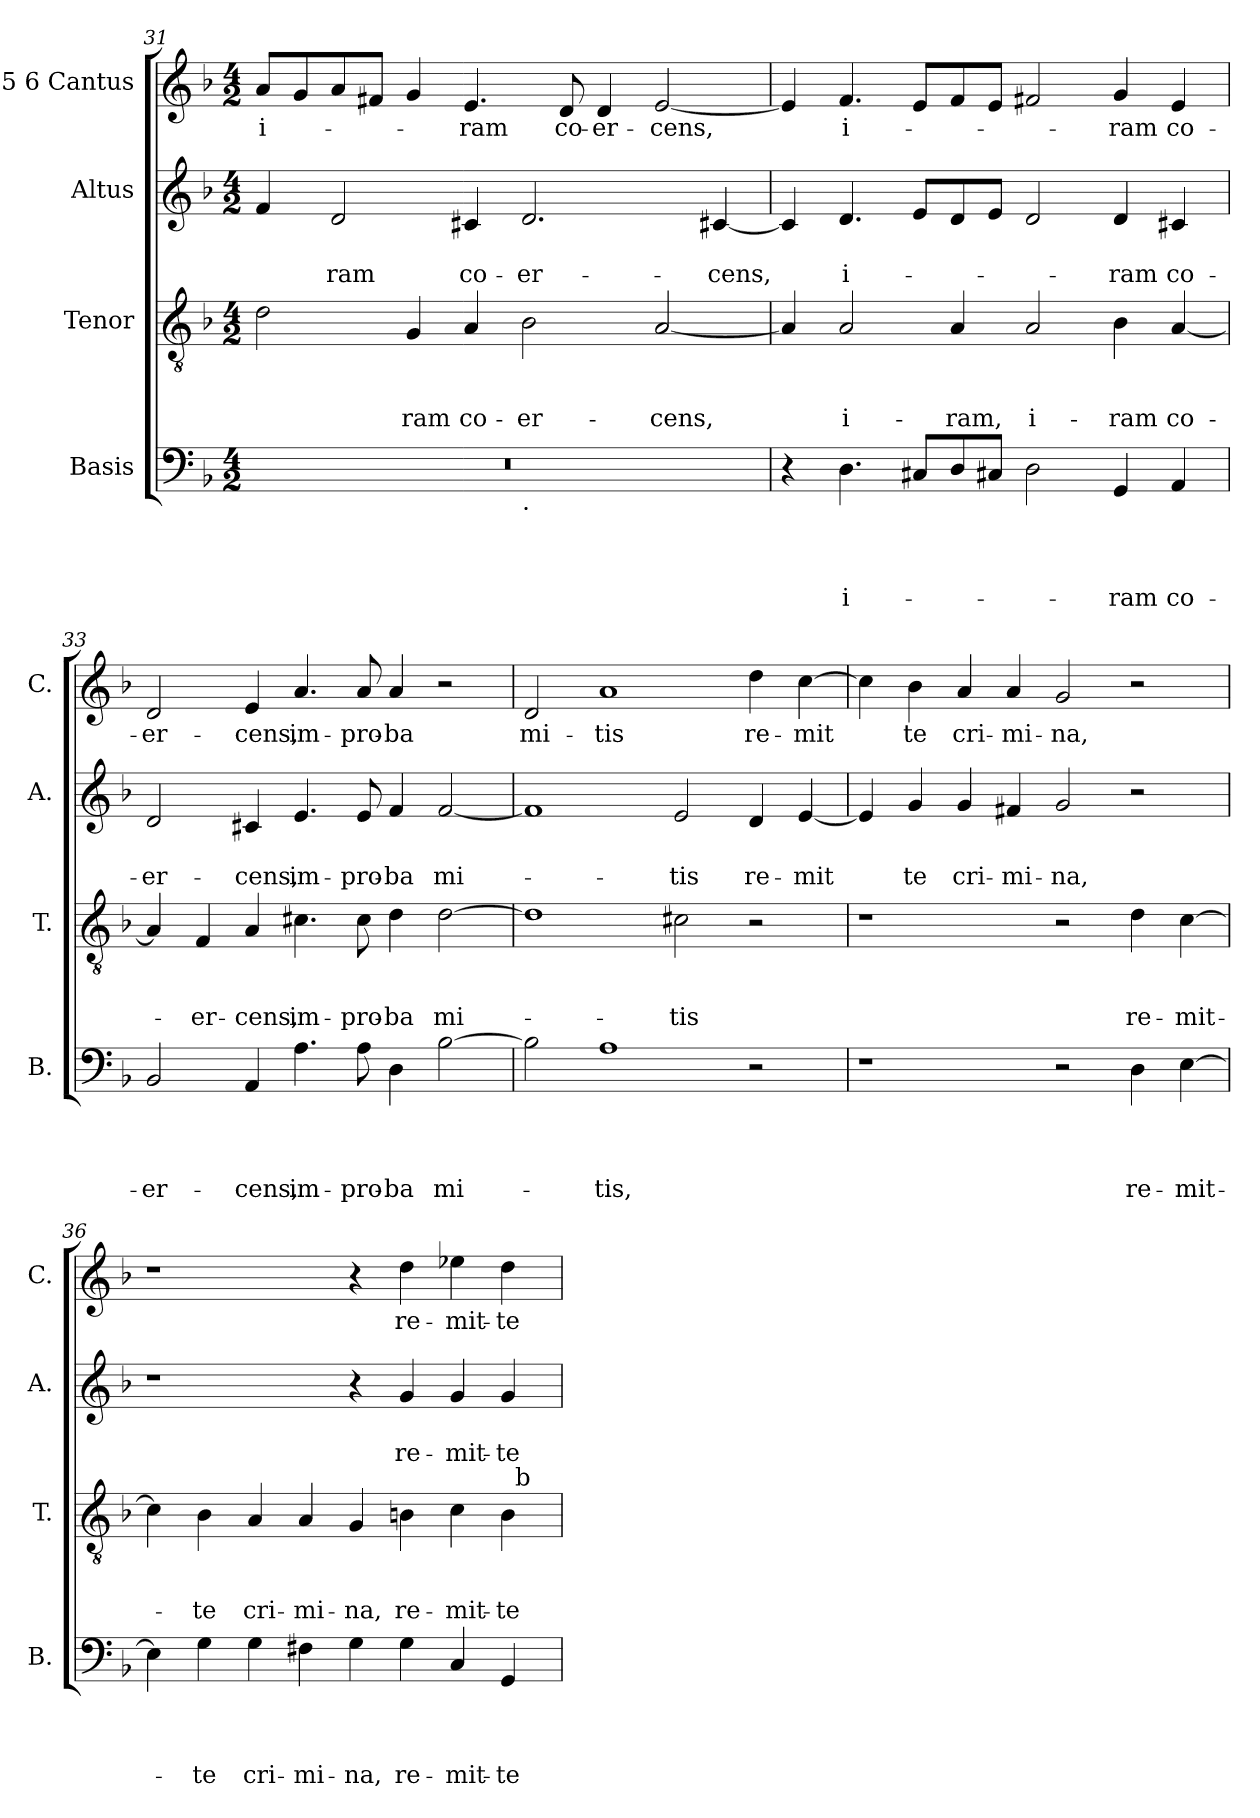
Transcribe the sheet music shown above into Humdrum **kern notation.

**kern	**text	**text	**text	**text	**kern	**text	**text	**text	**kern	**text	**text	**kern	**text
*part4	*part4	*part4	*part4	*part4	*part3	*part3	*part3	*part3	*part2	*part2	*part2	*part1	*part1
*staff4	*staff4	*staff4	*staff4	*staff4	*staff3	*staff3	*staff3	*staff3	*staff2	*staff2	*staff2	*staff1	*staff1
*I"Basis	*	*	*	*	*I"Tenor	*	*	*	*I"Altus	*	*	*I"5 6 Cantus	*
*I'B.	*	*	*	*	*I'T.	*	*	*	*I'A.	*	*	*I'C.	*
!!LO:LB:g=z
*clefF4	*	*	*	*	*clefGv2	*	*	*	*clefG2	*	*	*clefG2	*
*k[b-]	*	*	*	*	*k[b-]	*	*	*	*k[b-]	*	*	*k[b-]	*
*F:	*	*	*	*	*F:	*	*	*	*F:	*	*	*F:	*
*M4/2	*	*	*	*	*M4/2	*	*	*	*M4/2	*	*	*M4/2	*
=31	=31	=31	=31	=31	=31	=31	=31	=31	=31	=31	=31	=31	=31
!	!	!	!	!	!	!	!	!	!	!	!	!	!LO:LY:b:rj
*^	*	*	*	*	*	*	*	*	*	*	*	*	*
0r	1ryy	.	.	.	.	2d\	.	.	.	4f/	.	.	8a/L	i-
.	.	.	.	.	.	.	.	.	.	.	.	.	8g/	.
!	!	!	!	!	!	!	!	!	!	!	!	!LO:LY:b	!	!
.	.	.	.	.	.	.	.	.	.	2d/	.	-ram	8a/	.
.	.	.	.	.	.	.	.	.	.	.	.	.	8f#X/J	.
!	!	!	!	!	!	!	!	!	!LO:LY:b	!	!	!	!	!
.	.	.	.	.	.	4G/	.	.	-ram	.	.	.	4g/	.
!	!	!	!	!	!	!	!	!	!LO:LY:b	!	!	!LO:LY:b	!	!LO:LY:b
.	.	.	.	.	.	4A/	.	.	co-	4c#X/	.	co-	4.e/	-ram
!	!LO:TX:b:t=.	!	!	!	!	!	!	!	!	!	!	!	!	!
!	!	!	!	!	!	!	!	!	!LO:LY:b	!	!	!LO:LY:b	!	!
.	1ryy	.	.	.	.	2B-\	.	.	-er-	2.d/	.	-er-	.	.
!	!	!	!	!	!	!	!	!	!	!	!	!	!	!LO:LY:b
.	.	.	.	.	.	.	.	.	.	.	.	.	8d/	co-
!	!	!	!	!	!	!	!	!	!	!	!	!	!	!LO:LY:b
.	.	.	.	.	.	.	.	.	.	.	.	.	4d/	-er-
!	!	!	!	!	!	!	!	!	!LO:LY:b	!	!	!	!	!LO:LY:b
.	.	.	.	.	.	[<2A/	.	.	-cens,	.	.	.	[<2e/	-cens,
!	!	!	!	!	!	!	!	!	!	!	!	!LO:LY:b	!	!
.	.	.	.	.	.	.	.	.	.	[<4c#X/	.	-cens,	.	.
*v	*v	*	*	*	*	*	*	*	*	*	*	*	*	*
=32	=32	=32	=32	=32	=32	=32	=32	=32	=32	=32	=32	=32	=32
4r	.	.	.	.	4A/]	.	.	.	4c#/]	.	.	4e/]	.
!	!	!	!	!LO:LY:b:rj	!	!	!	!LO:LY:b	!	!	!LO:LY:b:rj	!	!LO:LY:b:rj
4.D\	.	.	.	i-	2A/	.	.	i-	4.d/	.	i-	4.f/	i-
8C#X/L	.	.	.	.	.	.	.	.	8e/L	.	.	8e/L	.
!	!	!	!	!	!	!	!	!LO:LY:b	!	!	!	!	!
8D/	.	.	.	.	4A/	.	.	-ram,	8d/	.	.	8f/	.
8C#X/J	.	.	.	.	.	.	.	.	8e/J	.	.	8e/J	.
!	!	!	!	!	!	!	!	!LO:LY:b	!	!	!	!	!
2D\	.	.	.	.	2A/	.	.	i-	2d/	.	.	2f#X/	.
!	!	!	!	!LO:LY:b	!	!	!	!LO:LY:b	!	!	!LO:LY:b	!	!LO:LY:b
4GG/	.	.	.	-ram	4B-\	.	.	-ram	4d/	.	-ram	4g/	-ram
!	!	!	!	!LO:LY:b	!	!	!	!LO:LY:b	!	!	!LO:LY:b	!	!LO:LY:b
4AA/	.	.	.	co-	[<4A/	.	.	co-	4c#X/	.	co-	4e/	co-
=33	=33	=33	=33	=33	=33	=33	=33	=33	=33	=33	=33	=33	=33
!	!	!	!	!LO:LY:b	!	!	!	!	!	!	!LO:LY:b	!	!LO:LY:b
2BB-/	.	.	.	-er-	4A/]	.	.	.	2d/	.	-er-	2d/	-er-
!	!	!	!	!	!	!	!	!LO:LY:b	!	!	!	!	!
.	.	.	.	.	4F/	.	.	-er-	.	.	.	.	.
!	!	!	!	!LO:LY:b	!	!	!	!LO:LY:b	!	!	!LO:LY:b	!	!LO:LY:b
4AA/	.	.	.	-cens,	4A/	.	.	-cens,	4c#X/	.	-cens,	4e/	-cens,
!	!	!	!	!LO:LY:b	!	!	!	!LO:LY:b	!	!	!LO:LY:b	!	!LO:LY:b
4.A\	.	.	.	im-	4.c#X\	.	.	im-	4.e/	.	im-	4.a/	im-
!	!	!	!	!LO:LY:b	!	!	!	!LO:LY:b	!	!	!LO:LY:b	!	!LO:LY:b
8A\	.	.	.	-pro-	8c#\	.	.	-pro-	8e/	.	-pro-	8a/	-pro-
!	!	!	!	!LO:LY:b	!	!	!	!LO:LY:b	!	!	!LO:LY:b	!	!LO:LY:b
4D\	.	.	.	-ba	4d\	.	.	-ba	4f/	.	-ba	4a/	-ba
!	!	!	!	!LO:LY:b	!	!	!	!LO:LY:b	!	!	!LO:LY:b	!	!
[>2B-\	.	.	.	mi-	[>2d\	.	.	mi-	[<2f/	.	mi-	2r	.
=34	=34	=34	=34	=34	=34	=34	=34	=34	=34	=34	=34	=34	=34
!	!	!	!	!	!	!	!	!	!	!	!	!	!LO:LY:b
2B-\]	.	.	.	.	1d]	.	.	.	1f]	.	.	2d/	mi-
!	!	!	!	!LO:LY:b	!	!	!	!	!	!	!	!	!LO:LY:b
1A	.	.	.	-tis,	.	.	.	.	.	.	.	1a	-tis
!	!	!	!	!	!	!	!	!LO:LY:b	!	!	!LO:LY:b	!	!
.	.	.	.	.	2c#X\	.	.	-tis	2e/	.	-tis	.	.
!	!	!	!	!	!	!	!	!	!	!	!LO:LY:b	!	!LO:LY:b
2r	.	.	.	.	2r	.	.	.	4d/	.	re-	4dd\	re-
!	!	!	!	!	!	!	!	!	!	!	!LO:LY:b	!	!LO:LY:b
.	.	.	.	.	.	.	.	.	[>4e/	.	-mit	[>4cc\	-mit
!!LO:PB:g=z
=35	=35	=35	=35	=35	=35	=35	=35	=35	=35	=35	=35	=35	=35
1r	.	.	.	.	1r	.	.	.	4e/]	.	.	4cc\]	.
!	!	!	!	!	!	!	!	!	!	!	!LO:LY:b	!	!LO:LY:b
.	.	.	.	.	.	.	.	.	4g/	.	te	4b-\	te
!	!	!	!	!	!	!	!	!	!	!	!LO:LY:b	!	!LO:LY:b
.	.	.	.	.	.	.	.	.	4g/	.	cri-	4a/	cri-
!	!	!	!	!	!	!	!	!	!	!	!LO:LY:b	!	!LO:LY:b
.	.	.	.	.	.	.	.	.	4f#X/	.	-mi-	4a/	-mi-
!	!	!	!	!	!	!	!	!	!	!	!LO:LY:b	!	!LO:LY:b
2r	.	.	.	.	2r	.	.	.	2g/	.	-na,	2g/	-na,
!	!	!	!	!LO:LY:b	!	!	!	!LO:LY:b	!	!	!	!	!
4D\	.	.	.	re-	4d\	.	.	re-	2r	.	.	2r	.
!	!	!	!	!LO:LY:b	!	!	!	!LO:LY:b	!	!	!	!	!
[>4E\	.	.	.	-mit-	[>4c\	.	.	-mit-	.	.	.	.	.
=36	=36	=36	=36	=36	=36	=36	=36	=36	=36	=36	=36	=36	=36
*	*	*	*	*	*^	*	*	*	*	*	*	*	*
4E\]	.	.	.	.	4c\]	1ryy	.	.	.	1r	.	.	1r	.
!	!	!	!	!LO:LY:b	!	!	!	!	!LO:LY:b	!	!	!	!	!
4G\	.	.	.	-te	4B-\	.	.	.	-te	.	.	.	.	.
!	!	!	!	!LO:LY:b	!	!	!	!	!LO:LY:b	!	!	!	!	!
4G\	.	.	.	cri-	4A/	.	.	.	cri-	.	.	.	.	.
!	!	!	!	!LO:LY:b	!	!	!	!	!LO:LY:b	!	!	!	!	!
4F#X\	.	.	.	-mi-	4A/	.	.	.	-mi-	.	.	.	.	.
!	!	!	!	!LO:LY:b	!	!	!	!	!LO:LY:b	!	!	!	!	!
4G\	.	.	.	-na,	4G/	2ryy	.	.	-na,	4r	.	.	4r	.
!	!	!	!	!LO:LY:b	!	!	!	!	!LO:LY:b	!	!	!LO:LY:b	!	!LO:LY:b
4G\	.	.	.	re-	4Bn\	.	.	.	re-	4g/	.	re-	4dd\	re-
!	!	!	!	!LO:LY:b	!	!	!	!	!LO:LY:b	!	!	!LO:LY:b	!	!LO:LY:b
4C/	.	.	.	-mit-	4c\	4ryy	.	.	-mit-	4g/	.	-mit-	4ee-X\	-mit-
!	!	!	!	!LO:LY:b	!	!	!	!	!LO:LY:b	!	!	!LO:LY:b	!	!LO:LY:b
4GG/	.	.	.	-te	4B\	32ryy	.	.	-te	4g/	.	-te	4dd\	-te
!	!	!	!	!	!	!LO:TX:a:t=b	!	!	!	!	!	!	!	!
.	.	.	.	.	.	8..ryy	.	.	.	.	.	.	.	.
*	*	*	*	*	*v	*v	*	*	*	*	*	*	*	*
=	=	=	=	=	=	=	=	=	=	=	=	=	=
*-	*-	*-	*-	*-	*-	*-	*-	*-	*-	*-	*-	*-	*-
